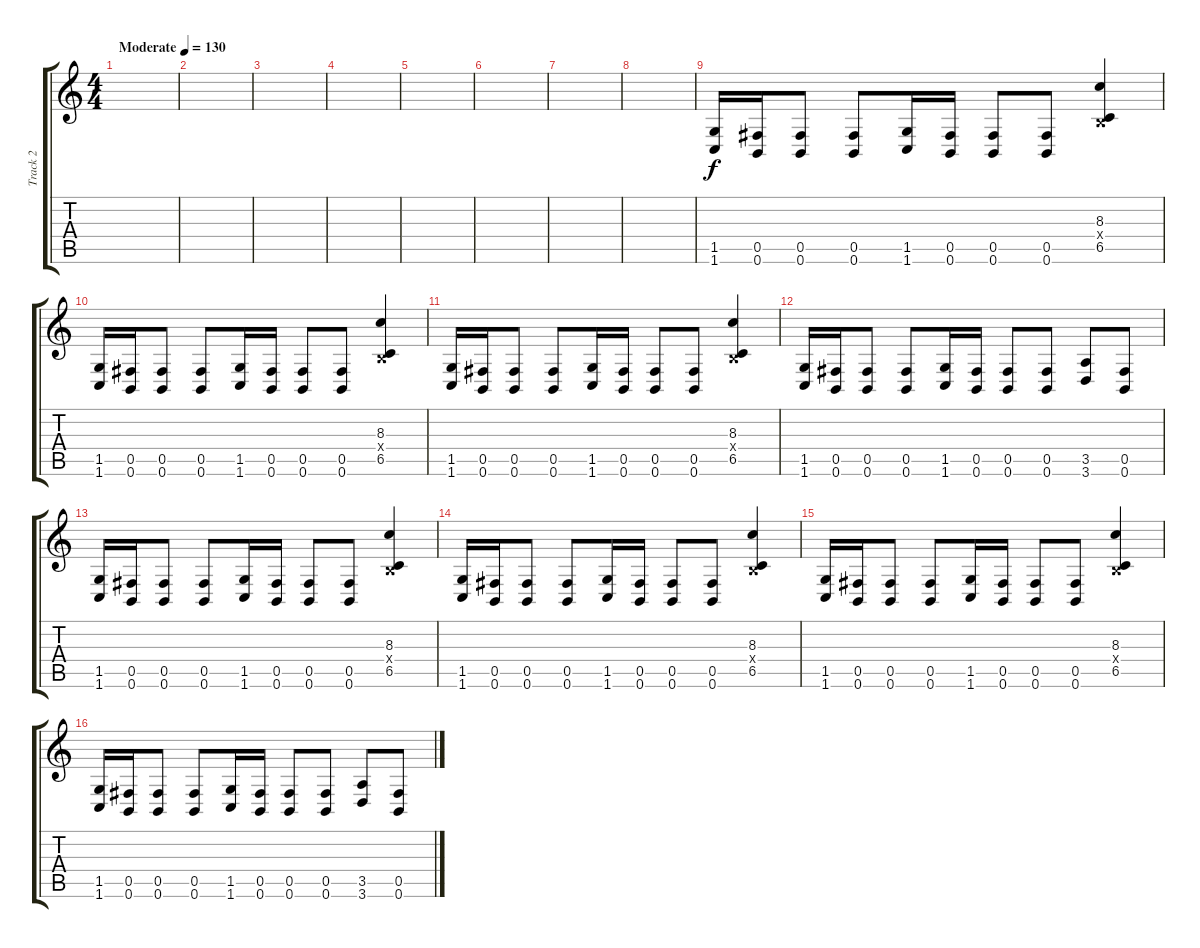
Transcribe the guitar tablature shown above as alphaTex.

\track ("Track 2" "Track 2") {instrument distortionguitar}
\staff {score tabs}
\tuning (Db4 Ab3 E3 B2 Gb2 B1) {hide}
\ts (4 4)
\tempo (130 "Moderate")
\clef g2
\ks c
|
|
|
|
|
|
|
|
(1.5 1.6).16 (0.5 0.6).16 (0.5 0.6).8 (0.5 0.6).8 (1.5 1.6).16 (0.5 0.6).16 (0.5 0.6).8 (0.5 0.6).8 (8.3 0.4{x} 6.5).4 |
(1.5 1.6).16 (0.5 0.6).16 (0.5 0.6).8 (0.5 0.6).8 (1.5 1.6).16 (0.5 0.6).16 (0.5 0.6).8 (0.5 0.6).8 (8.3 0.4{x} 6.5).4 |
(1.5 1.6).16 (0.5 0.6).16 (0.5 0.6).8 (0.5 0.6).8 (1.5 1.6).16 (0.5 0.6).16 (0.5 0.6).8 (0.5 0.6).8 (8.3 0.4{x} 6.5).4 |
(1.5 1.6).16 (0.5 0.6).16 (0.5 0.6).8 (0.5 0.6).8 (1.5 1.6).16 (0.5 0.6).16 (0.5 0.6).8 (0.5 0.6).8 (3.5 3.6).8 (0.5 0.6).8 |
(1.5 1.6).16 (0.5 0.6).16 (0.5 0.6).8 (0.5 0.6).8 (1.5 1.6).16 (0.5 0.6).16 (0.5 0.6).8 (0.5 0.6).8 (8.3 0.4{x} 6.5).4 |
(1.5 1.6).16 (0.5 0.6).16 (0.5 0.6).8 (0.5 0.6).8 (1.5 1.6).16 (0.5 0.6).16 (0.5 0.6).8 (0.5 0.6).8 (8.3 0.4{x} 6.5).4 |
(1.5 1.6).16 (0.5 0.6).16 (0.5 0.6).8 (0.5 0.6).8 (1.5 1.6).16 (0.5 0.6).16 (0.5 0.6).8 (0.5 0.6).8 (8.3 0.4{x} 6.5).4 |
(1.5 1.6).16 (0.5 0.6).16 (0.5 0.6).8 (0.5 0.6).8 (1.5 1.6).16 (0.5 0.6).16 (0.5 0.6).8 (0.5 0.6).8 (3.5 3.6).8 (0.5 0.6).8
